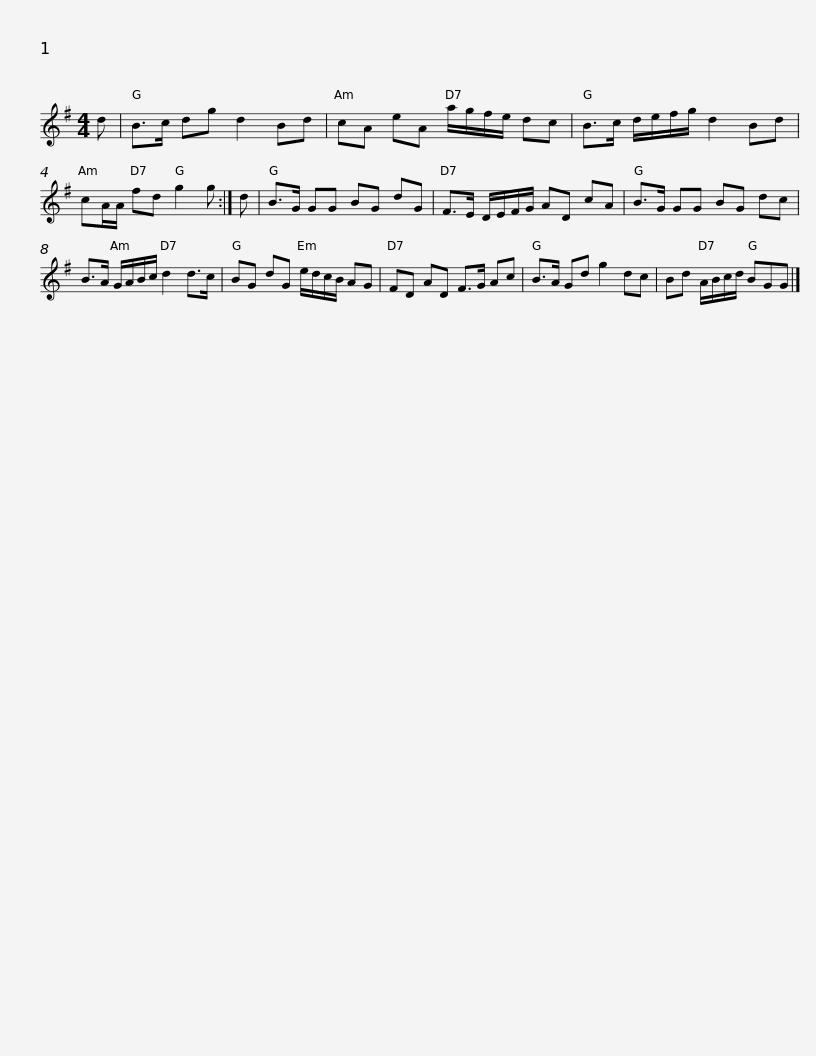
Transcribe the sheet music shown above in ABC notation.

X:1
L:1/8
M:4/4
I:linebreak $
K:G
V:1 treble
V:1
 d | B>c dg d2 Bd | cA eA a/g/f/e/ dc | B>c d/e/f/g/ d2 Bd | cA/A/ fd g2 g :| %5
 d |$ B>G GG BG dG | F>E D/E/F/G/ AD cA | B>G GG BG dc | B>A G/A/B/c/ d2 d>c | %10
 BG dG e/d/c/B/ AG |$ FD AD F>G Ac | B>A Gd g2 dc | Bd A/B/c/d/ BGG |] %14
